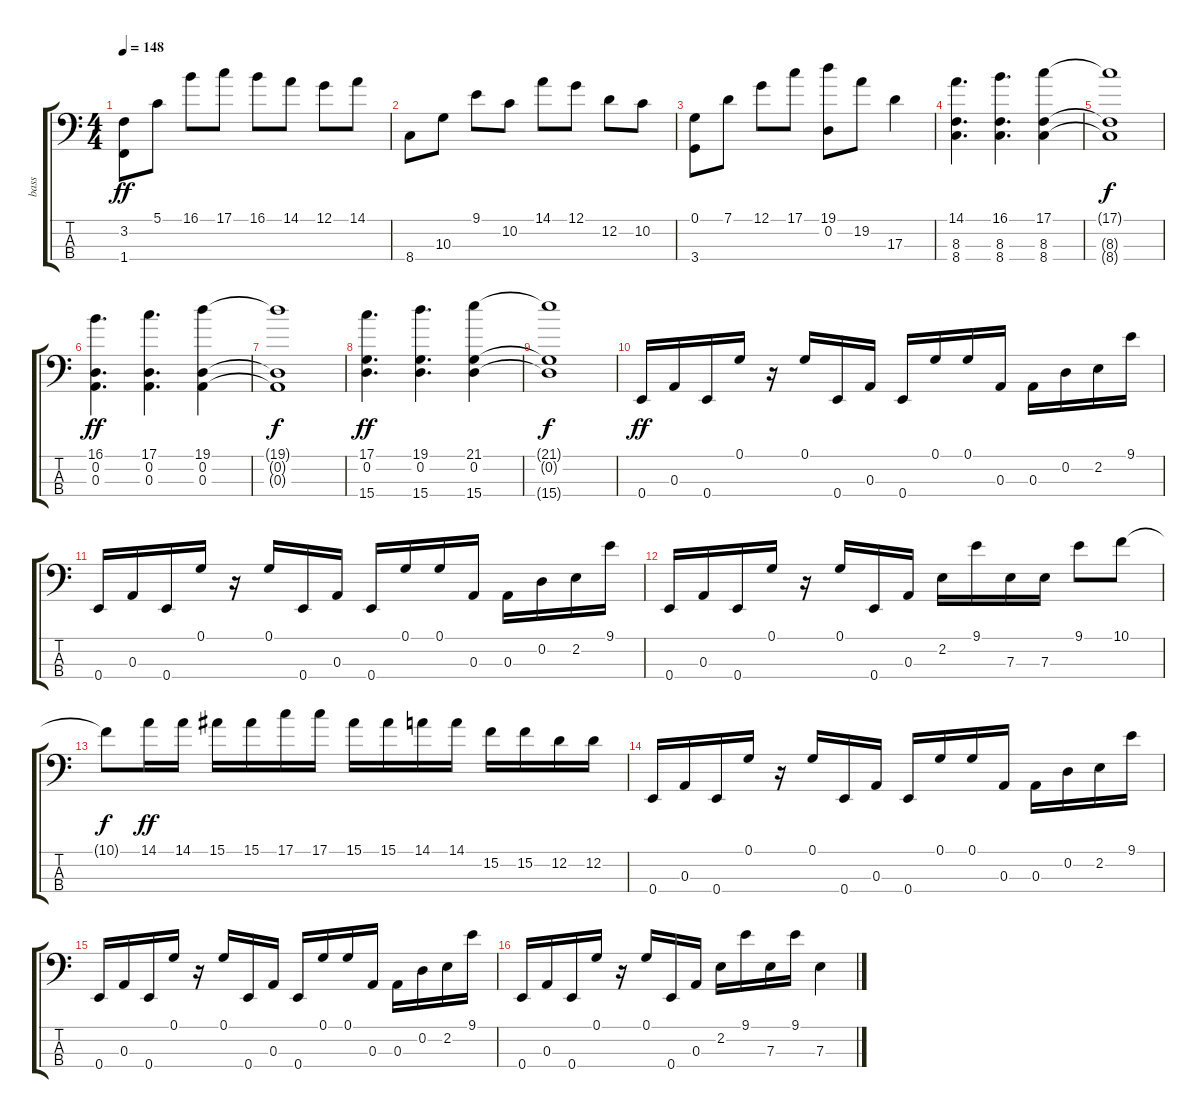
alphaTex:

\track ("bass" "bass") {instrument electricbassfinger}
\staff {score tabs}
\tuning (G2 D2 A1 E1) {hide}
\ts (4 4)
\tempo 148
\clef f4
\ks c
(3.2 1.4).8{dy ff} 5.1.8 16.1.8 17.1.8 16.1.8 14.1.8 12.1.8 14.1.8 |
8.4.8 10.3.8 9.1.8 10.2.8 14.1.8 12.1.8 12.2.8 10.2.8 |
(0.1 3.4).8 7.1.8 12.1.8 17.1.8 (19.1 0.2).8 19.2.8 17.3.4 |
(14.1 8.3 8.4).4{d} (16.1 8.3 8.4).4{d} (17.1 8.3 8.4).4 |
(17.1{t} 8.3{t} 8.4{t}).1{dy f} |
(16.1 0.2 0.3).4{d dy ff} (17.1 0.2 0.3).4{d} (19.1 0.2 0.3).4 |
(19.1{t} 0.2{t} 0.3{t}).1{dy f} |
(17.1 0.2 15.4).4{d dy ff} (19.1 0.2 15.4).4{d} (21.1 0.2 15.4).4 |
(21.1{t} 0.2{t} 15.4{t}).1{dy f} |
0.4.16{dy ff instrument slapbass1} 0.3.16 0.4.16 0.1.16 r.16 0.1.16 0.4.16 0.3.16 0.4.16 0.1.16 0.1.16 0.3.16 0.3.16 0.2.16 2.2.16 9.1.16 |
0.4.16 0.3.16 0.4.16 0.1.16 r.16 0.1.16 0.4.16 0.3.16 0.4.16 0.1.16 0.1.16 0.3.16 0.3.16 0.2.16 2.2.16 9.1.16 |
0.4.16 0.3.16 0.4.16 0.1.16 r.16 0.1.16 0.4.16 0.3.16 2.2.16 9.1.16 7.3.16 7.3.16 9.1.8{instrument slapbass2} 10.1.8 |
10.1{t}.8{dy f} 14.1.16{dy ff} 14.1.16 15.1.16 15.1.16 17.1.16 17.1.16 15.1.16 15.1.16 14.1.16 14.1.16 15.2.16 15.2.16 12.2.16 12.2.16 |
0.4.16{instrument slapbass1} 0.3.16 0.4.16 0.1.16 r.16 0.1.16 0.4.16 0.3.16 0.4.16 0.1.16 0.1.16 0.3.16 0.3.16 0.2.16 2.2.16 9.1.16 |
0.4.16 0.3.16 0.4.16 0.1.16 r.16 0.1.16 0.4.16 0.3.16 0.4.16 0.1.16 0.1.16 0.3.16 0.3.16 0.2.16 2.2.16 9.1.16 |
0.4.16 0.3.16 0.4.16 0.1.16 r.16 0.1.16 0.4.16 0.3.16 2.2.16 9.1.16 7.3.16 9.1.16 7.3.4{instrument slapbass2}
